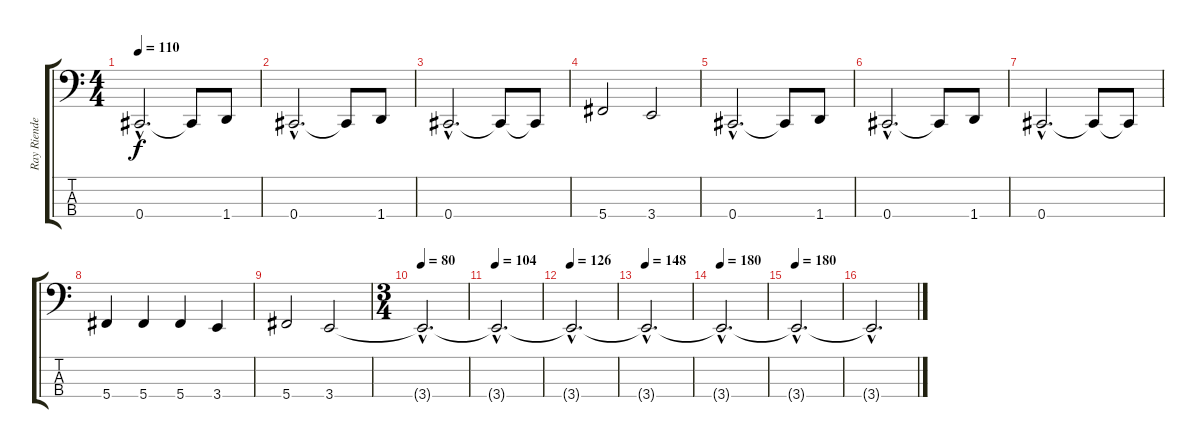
\track ("Ray Riendeau" "Ray Riende") {instrument electricbassfinger}
\staff {score tabs}
\tuning (E2 B1 Gb1 Db1) {hide}
\ts (4 4)
\tempo 110
\clef f4
\ks c
0.4{hac}.2{d dy f} 0.4{t}.8 1.4.8 |
0.4{hac}.2{d} 0.4{t}.8 1.4.8 |
0.4{hac}.2{d} 0.4{t}.8 0.4{t}.8 |
5.4.2 3.4.2 |
0.4{hac}.2{d} 0.4{t}.8 1.4.8 |
0.4{hac}.2{d} 0.4{t}.8 1.4.8 |
0.4{hac}.2{d} 0.4{t}.8 0.4{t}.8 |
5.4.4 5.4.4 5.4.4 3.4.4 |
5.4.2 3.4.2 |
\ts (3 4)
\tempo 80
3.4{hac t}.2{d} |
\tempo 104
3.4{hac t}.2{d} |
\tempo 126
3.4{hac t}.2{d} |
\tempo 148
3.4{hac t}.2{d} |
\tempo 180
3.4{hac t}.2{d} |
\tempo 180
3.4{hac t}.2{d} |
3.4{hac t}.2{d}
